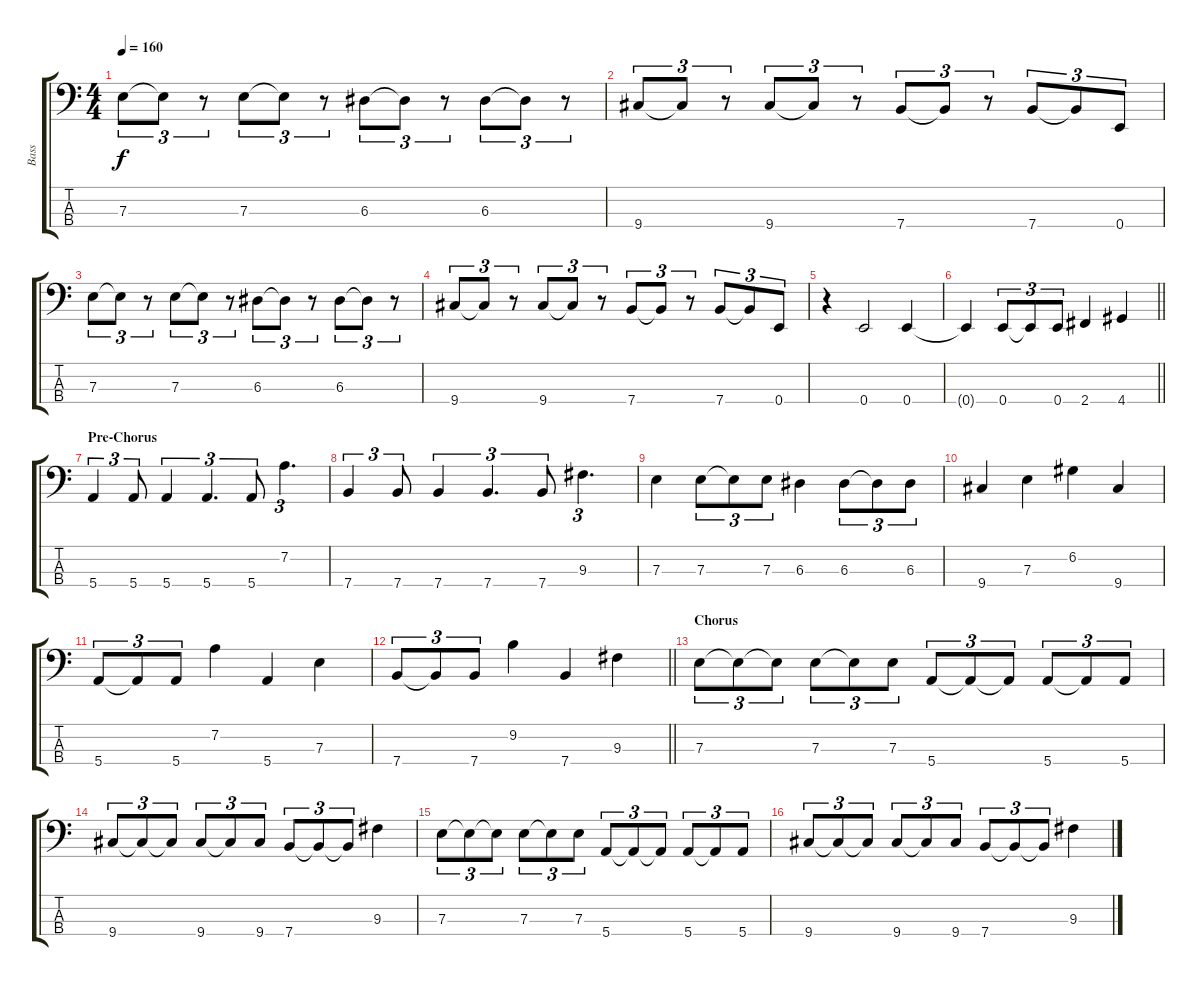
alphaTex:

\track ("Bass" "Bass") {instrument electricbasspick}
\staff {score tabs}
\tuning (G2 D2 A1 E1) {hide}
\ts (4 4)
\tempo 160
\clef f4
\ks c
7.3.8{tu (3 2) dy f} 7.3{t}.8{tu (3 2)} r.8{tu (3 2)} 7.3.8{tu (3 2)} 7.3{t}.8{tu (3 2)} r.8{tu (3 2)} 6.3.8{tu (3 2)} 6.3{t}.8{tu (3 2)} r.8{tu (3 2)} 6.3.8{tu (3 2)} 6.3{t}.8{tu (3 2)} r.8{tu (3 2)} |
9.4.8{tu (3 2)} 9.4{t}.8{tu (3 2)} r.8{tu (3 2)} 9.4.8{tu (3 2)} 9.4{t}.8{tu (3 2)} r.8{tu (3 2)} 7.4.8{tu (3 2)} 7.4{t}.8{tu (3 2)} r.8{tu (3 2)} 7.4.8{tu (3 2)} 7.4{t}.8{tu (3 2)} 0.4.8{tu (3 2)} |
7.3.8{tu (3 2)} 7.3{t}.8{tu (3 2)} r.8{tu (3 2)} 7.3.8{tu (3 2)} 7.3{t}.8{tu (3 2)} r.8{tu (3 2)} 6.3.8{tu (3 2)} 6.3{t}.8{tu (3 2)} r.8{tu (3 2)} 6.3.8{tu (3 2)} 6.3{t}.8{tu (3 2)} r.8{tu (3 2)} |
9.4.8{tu (3 2)} 9.4{t}.8{tu (3 2)} r.8{tu (3 2)} 9.4.8{tu (3 2)} 9.4{t}.8{tu (3 2)} r.8{tu (3 2)} 7.4.8{tu (3 2)} 7.4{t}.8{tu (3 2)} r.8{tu (3 2)} 7.4.8{tu (3 2)} 7.4{t}.8{tu (3 2)} 0.4.8{tu (3 2)} |
r.4 0.4.2 0.4.4 |
\barLineRight lightlight
0.4{t}.4 0.4.8{tu (3 2)} 0.4{t}.8{tu (3 2)} 0.4.8{tu (3 2)} 2.4.4 4.4.4 |
\section ("" "Pre-Chorus")
5.4.4{tu (3 2)} 5.4.8{tu (3 2)} 5.4.4{tu (3 2)} 5.4.4{d tu (3 2)} 5.4.8{tu (3 2)} 7.2.4{d tu (3 2)} |
7.4.4{tu (3 2)} 7.4.8{tu (3 2)} 7.4.4{tu (3 2)} 7.4.4{d tu (3 2)} 7.4.8{tu (3 2)} 9.3.4{d tu (3 2)} |
7.3.4 7.3.8{tu (3 2)} 7.3{t}.8{tu (3 2)} 7.3.8{tu (3 2)} 6.3.4 6.3.8{tu (3 2)} 6.3{t}.8{tu (3 2)} 6.3.8{tu (3 2)} |
9.4.4 7.3.4 6.2.4 9.4.4 |
5.4.8{tu (3 2)} 5.4{t}.8{tu (3 2)} 5.4.8{tu (3 2)} 7.2.4 5.4.4 7.3.4 |
\barLineRight lightlight
7.4.8{tu (3 2)} 7.4{t}.8{tu (3 2)} 7.4.8{tu (3 2)} 9.2.4 7.4.4 9.3.4 |
\section ("" "Chorus")
7.3.8{tu (3 2)} 7.3{t}.8{tu (3 2)} 7.3{t}.8{tu (3 2)} 7.3.8{tu (3 2)} 7.3{t}.8{tu (3 2)} 7.3.8{tu (3 2)} 5.4.8{tu (3 2)} 5.4{t}.8{tu (3 2)} 5.4{t}.8{tu (3 2)} 5.4.8{tu (3 2)} 5.4{t}.8{tu (3 2)} 5.4.8{tu (3 2)} |
9.4.8{tu (3 2)} 9.4{t}.8{tu (3 2)} 9.4{t}.8{tu (3 2)} 9.4.8{tu (3 2)} 9.4{t}.8{tu (3 2)} 9.4.8{tu (3 2)} 7.4.8{tu (3 2)} 7.4{t}.8{tu (3 2)} 7.4{t}.8{tu (3 2)} 9.3.4 |
7.3.8{tu (3 2)} 7.3{t}.8{tu (3 2)} 7.3{t}.8{tu (3 2)} 7.3.8{tu (3 2)} 7.3{t}.8{tu (3 2)} 7.3.8{tu (3 2)} 5.4.8{tu (3 2)} 5.4{t}.8{tu (3 2)} 5.4{t}.8{tu (3 2)} 5.4.8{tu (3 2)} 5.4{t}.8{tu (3 2)} 5.4.8{tu (3 2)} |
9.4.8{tu (3 2)} 9.4{t}.8{tu (3 2)} 9.4{t}.8{tu (3 2)} 9.4.8{tu (3 2)} 9.4{t}.8{tu (3 2)} 9.4.8{tu (3 2)} 7.4.8{tu (3 2)} 7.4{t}.8{tu (3 2)} 7.4{t}.8{tu (3 2)} 9.3.4
